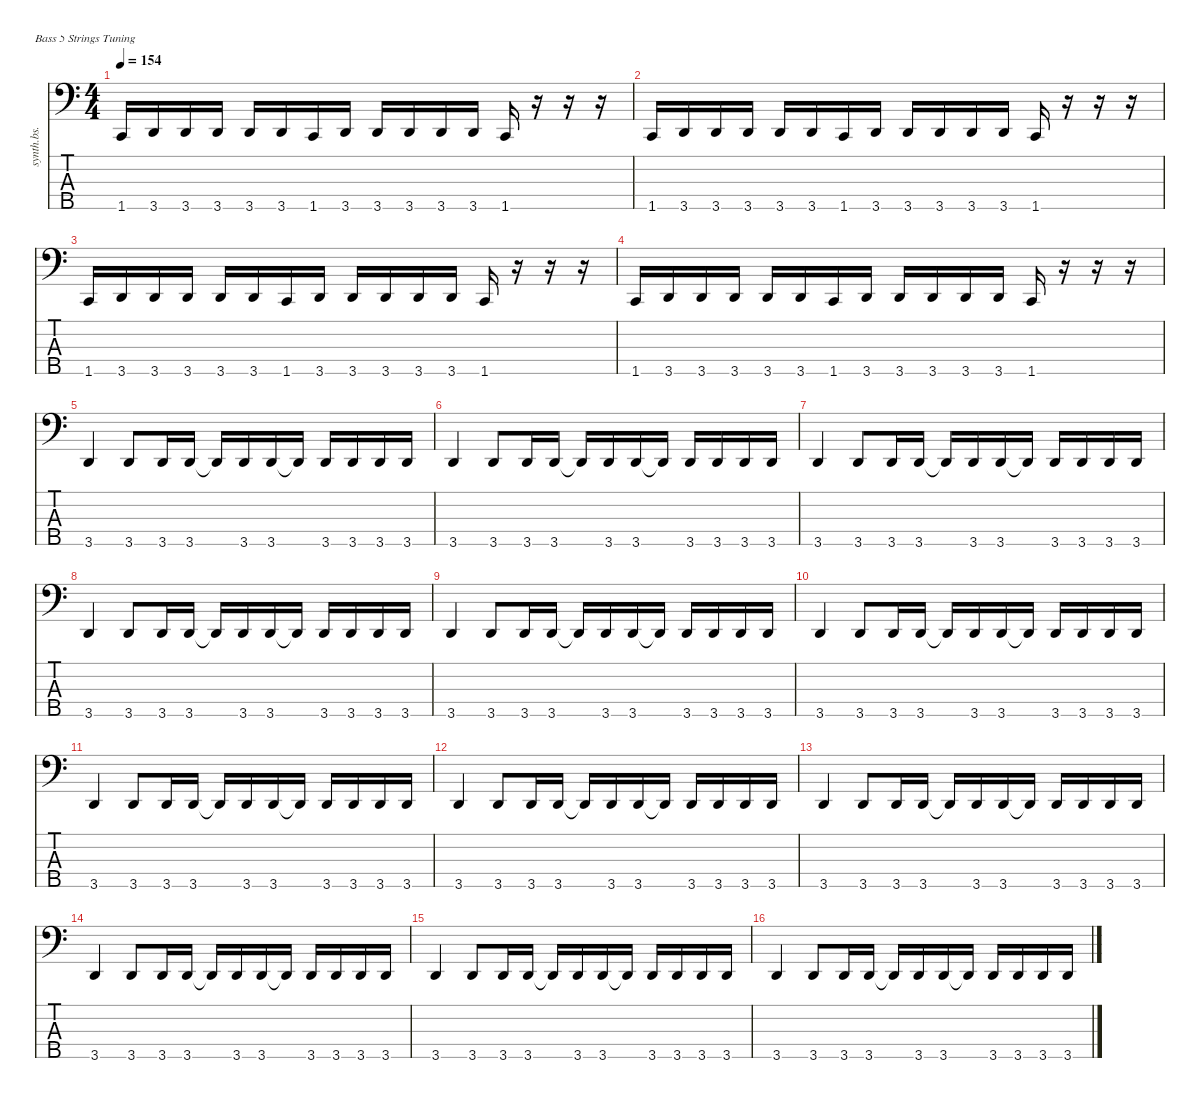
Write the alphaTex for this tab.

\defaultSystemsLayout 4
\hideDynamics
\bracketExtendMode nobrackets
\otherSystemsTrackNameOrientation horizontal
\track ("Bass" "synth.bs.") {instrument synthbass2}
\staff {score tabs}
\tuning (G2 D2 A1 E1 B0)
\ts (4 4)
\tempo 154
\clef f4
\ks c
1.5.16{dy f beam Up} 3.5.16{beam Up} 3.5.16{beam Up} 3.5.16{beam Up} 3.5.16{beam Up} 3.5.16{beam Up} 1.5.16{beam Up} 3.5.16{beam Up} 3.5.16{beam Up} 3.5.16{beam Up} 3.5.16{beam Up} 3.5.16{beam Up} 1.5.16{beam Up} r.16{beam Up} r.16{beam Up} r.16{beam Up} |
1.5.16{beam Up} 3.5.16{beam Up} 3.5.16{beam Up} 3.5.16{beam Up} 3.5.16{beam Up} 3.5.16{beam Up} 1.5.16{beam Up} 3.5.16{beam Up} 3.5.16{beam Up} 3.5.16{beam Up} 3.5.16{beam Up} 3.5.16{beam Up} 1.5.16{beam Up} r.16{beam Up} r.16{beam Up} r.16{beam Up} |
1.5.16{beam Up} 3.5.16{beam Up} 3.5.16{beam Up} 3.5.16{beam Up} 3.5.16{beam Up} 3.5.16{beam Up} 1.5.16{beam Up} 3.5.16{beam Up} 3.5.16{beam Up} 3.5.16{beam Up} 3.5.16{beam Up} 3.5.16{beam Up} 1.5.16{beam Up} r.16{beam Up} r.16{beam Up} r.16{beam Up} |
1.5.16{beam Up} 3.5.16{beam Up} 3.5.16{beam Up} 3.5.16{beam Up} 3.5.16{beam Up} 3.5.16{beam Up} 1.5.16{beam Up} 3.5.16{beam Up} 3.5.16{beam Up} 3.5.16{beam Up} 3.5.16{beam Up} 3.5.16{beam Up} 1.5.16{beam Up} r.16{beam Up} r.16{beam Up} r.16{beam Up} |
3.5.4{beam Up} 3.5.8{beam Up} 3.5.16{beam Up} 3.5.16{beam Up} 3.5{t}.16{beam Up} 3.5.16{beam Up} 3.5.16{beam Up} 3.5{t}.16{beam Up} 3.5.16{beam Up} 3.5.16{beam Up} 3.5.16{beam Up} 3.5.16{beam Up} |
3.5.4{beam Up} 3.5.8{beam Up} 3.5.16{beam Up} 3.5.16{beam Up} 3.5{t}.16{beam Up} 3.5.16{beam Up} 3.5.16{beam Up} 3.5{t}.16{beam Up} 3.5.16{beam Up} 3.5.16{beam Up} 3.5.16{beam Up} 3.5.16{beam Up} |
3.5.4{beam Up} 3.5.8{beam Up} 3.5.16{beam Up} 3.5.16{beam Up} 3.5{t}.16{beam Up} 3.5.16{beam Up} 3.5.16{beam Up} 3.5{t}.16{beam Up} 3.5.16{beam Up} 3.5.16{beam Up} 3.5.16{beam Up} 3.5.16{beam Up} |
3.5.4{beam Up} 3.5.8{beam Up} 3.5.16{beam Up} 3.5.16{beam Up} 3.5{t}.16{beam Up} 3.5.16{beam Up} 3.5.16{beam Up} 3.5{t}.16{beam Up} 3.5.16{beam Up} 3.5.16{beam Up} 3.5.16{beam Up} 3.5.16{beam Up} |
3.5.4{beam Up} 3.5.8{beam Up} 3.5.16{beam Up} 3.5.16{beam Up} 3.5{t}.16{beam Up} 3.5.16{beam Up} 3.5.16{beam Up} 3.5{t}.16{beam Up} 3.5.16{beam Up} 3.5.16{beam Up} 3.5.16{beam Up} 3.5.16{beam Up} |
3.5.4{beam Up} 3.5.8{beam Up} 3.5.16{beam Up} 3.5.16{beam Up} 3.5{t}.16{beam Up} 3.5.16{beam Up} 3.5.16{beam Up} 3.5{t}.16{beam Up} 3.5.16{beam Up} 3.5.16{beam Up} 3.5.16{beam Up} 3.5.16{beam Up} |
3.5.4{beam Up} 3.5.8{beam Up} 3.5.16{beam Up} 3.5.16{beam Up} 3.5{t}.16{beam Up} 3.5.16{beam Up} 3.5.16{beam Up} 3.5{t}.16{beam Up} 3.5.16{beam Up} 3.5.16{beam Up} 3.5.16{beam Up} 3.5.16{beam Up} |
3.5.4{beam Up} 3.5.8{beam Up} 3.5.16{beam Up} 3.5.16{beam Up} 3.5{t}.16{beam Up} 3.5.16{beam Up} 3.5.16{beam Up} 3.5{t}.16{beam Up} 3.5.16{beam Up} 3.5.16{beam Up} 3.5.16{beam Up} 3.5.16{beam Up} |
3.5.4{beam Up} 3.5.8{beam Up} 3.5.16{beam Up} 3.5.16{beam Up} 3.5{t}.16{beam Up} 3.5.16{beam Up} 3.5.16{beam Up} 3.5{t}.16{beam Up} 3.5.16{beam Up} 3.5.16{beam Up} 3.5.16{beam Up} 3.5.16{beam Up} |
3.5.4{beam Up} 3.5.8{beam Up} 3.5.16{beam Up} 3.5.16{beam Up} 3.5{t}.16{beam Up} 3.5.16{beam Up} 3.5.16{beam Up} 3.5{t}.16{beam Up} 3.5.16{beam Up} 3.5.16{beam Up} 3.5.16{beam Up} 3.5.16{beam Up} |
3.5.4{beam Up} 3.5.8{beam Up} 3.5.16{beam Up} 3.5.16{beam Up} 3.5{t}.16{beam Up} 3.5.16{beam Up} 3.5.16{beam Up} 3.5{t}.16{beam Up} 3.5.16{beam Up} 3.5.16{beam Up} 3.5.16{beam Up} 3.5.16{beam Up} |
3.5.4{beam Up} 3.5.8{beam Up} 3.5.16{beam Up} 3.5.16{beam Up} 3.5{t}.16{beam Up} 3.5.16{beam Up} 3.5.16{beam Up} 3.5{t}.16{beam Up} 3.5.16{beam Up} 3.5.16{beam Up} 3.5.16{beam Up} 3.5.16{beam Up}
